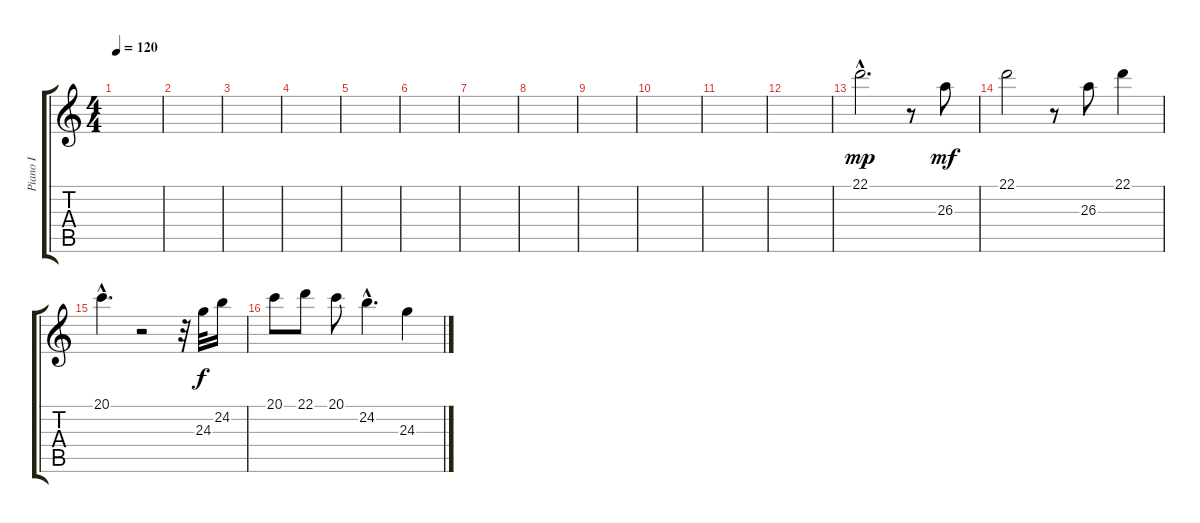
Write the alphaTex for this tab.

\track ("Piano I" "Piano I") {instrument acousticgrandpiano}
\staff {score tabs}
\tuning (E4 B3 G3 D3 A2 E2) {hide}
\ts (4 4)
\tempo 120
\clef g2
\ks c
|
|
|
|
|
|
|
|
|
|
|
|
22.1{hac}.2{d dy mp} r.8 26.3.8{dy mf} |
22.1.2 r.8 26.3.8 22.1.4 |
20.1{hac}.4{d} r.2 r.32 24.3.32{dy f} 24.2.16 |
20.1.8 22.1.8 20.1.8 24.2{hac}.4{d} 24.3.4
